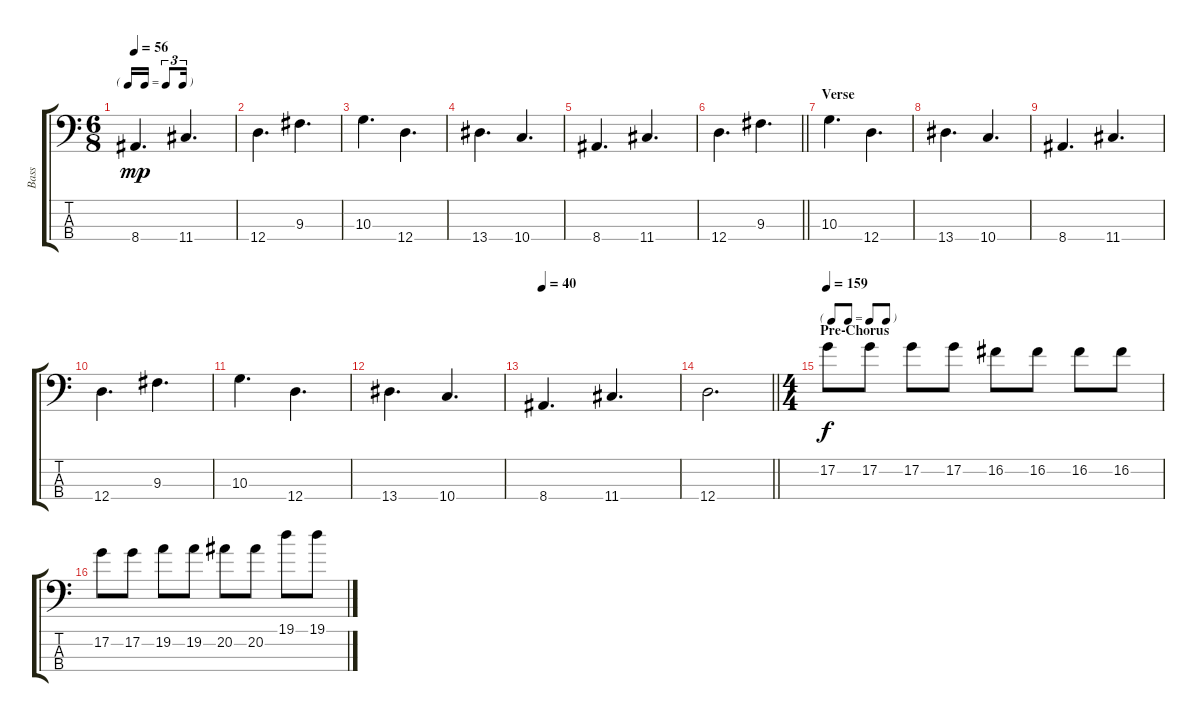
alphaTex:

\track ("Bass" "Bass") {instrument electricbassfinger}
\staff {score tabs}
\tuning (G2 D2 A1 D1) {hide}
\ts (6 8)
\tf triplet16th
\tempo 56
\clef f4
\ks c
8.4.4{d dy mp} 11.4.4{d} |
12.4.4{d} 9.3.4{d} |
10.3.4{d} 12.4.4{d} |
13.4.4{d} 10.4.4{d} |
8.4.4{d} 11.4.4{d} |
\barLineRight lightlight
12.4.4{d} 9.3.4{d} |
\section ("" "Verse")
10.3.4{d} 12.4.4{d} |
13.4.4{d} 10.4.4{d} |
8.4.4{d} 11.4.4{d} |
12.4.4{d} 9.3.4{d} |
10.3.4{d} 12.4.4{d} |
13.4.4{d} 10.4.4{d} |
\tempo 40
8.4.4{d} 11.4.4{d} |
\barLineRight lightlight
12.4.2{d} |
\ts (4 4)
\tf none
\section ("" "Pre-Chorus")
\tempo 159
17.2.8{dy f} 17.2.8 17.2.8 17.2.8 16.2.8 16.2.8 16.2.8 16.2.8 |
17.2.8 17.2.8 19.2.8 19.2.8 20.2.8 20.2.8 19.1.8 19.1.8
